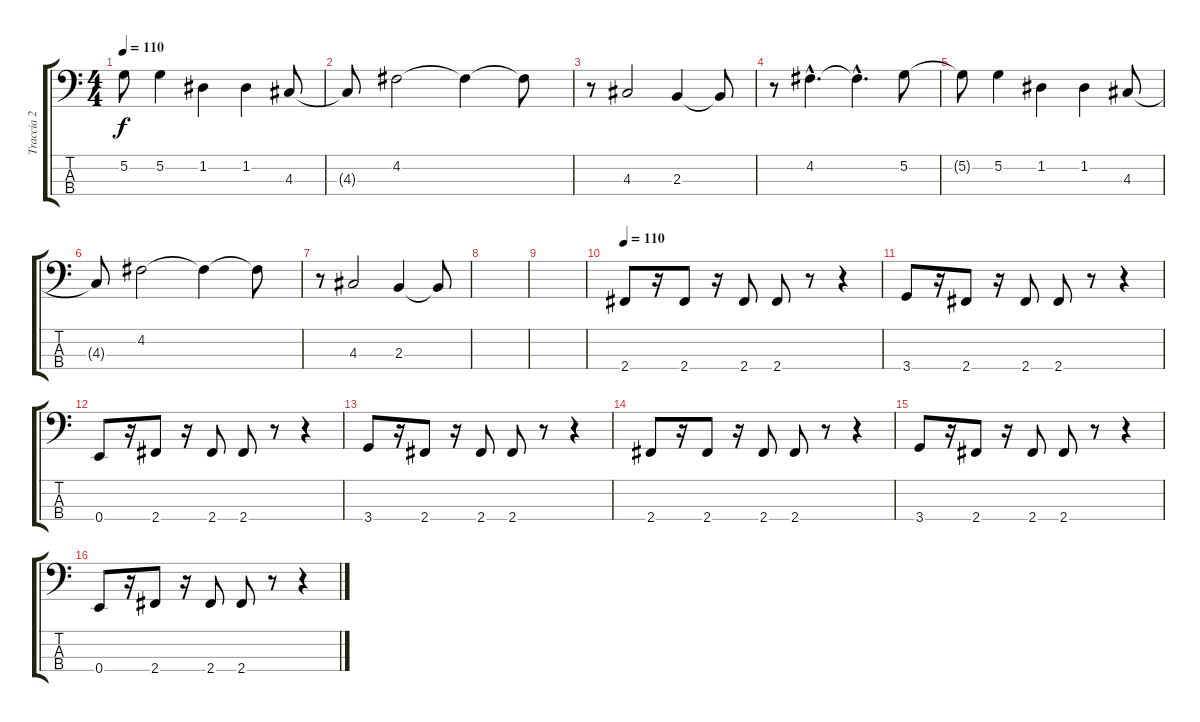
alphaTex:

\track ("Traccia 2" "Traccia 2") {instrument electricbassfinger}
\staff {score tabs}
\tuning (G2 D2 A1 E1) {hide}
\ts (4 4)
\tempo 110
\clef f4
\ks c
5.2{t}.8{dy f} 5.2.4 1.2.4 1.2.4 4.3.8 |
4.3{t}.8 4.2.2 4.2{t}.4 4.2{t}.8 |
r.8 4.3.2 2.3.4 2.3{t}.8 |
r.8 4.2{hac}.4{d} 4.2{hac t}.4{d} 5.2.8 |
5.2{t}.8 5.2.4 1.2.4 1.2.4 4.3.8 |
4.3{t}.8 4.2.2 4.2{t}.4 4.2{t}.8 |
r.8 4.3.2 2.3.4 2.3{t}.8 |
|
|
\tempo 110
2.4.8 r.16 2.4.8 r.16 2.4.8 2.4.8 r.8 r.4 |
3.4.8 r.16 2.4.8 r.16 2.4.8 2.4.8 r.8 r.4 |
0.4.8 r.16 2.4.8 r.16 2.4.8 2.4.8 r.8 r.4 |
3.4.8 r.16 2.4.8 r.16 2.4.8 2.4.8 r.8 r.4 |
2.4.8 r.16 2.4.8 r.16 2.4.8 2.4.8 r.8 r.4 |
3.4.8 r.16 2.4.8 r.16 2.4.8 2.4.8 r.8 r.4 |
0.4.8 r.16 2.4.8 r.16 2.4.8 2.4.8 r.8 r.4
